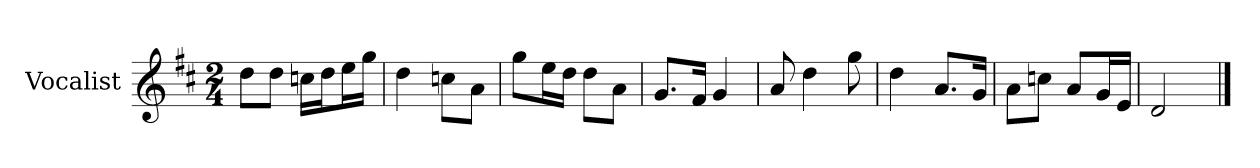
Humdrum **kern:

**kern
*part1
*staff1
*I"Vocalist
*k[f#c#]
*D:
*M2/4
=
8ddL
8ddJ
16ccnLL
16ddJ
16eeL
16ggJJ
=1
4dd
8ccnL
8aJ
=2
8ggL
16eeL
16ddJJ
8ddL
8aJ
=3
8.gL
16f#Jk
4g
=4
8a
4dd
8gg
=5
4dd
8.aL
16gJk
=6
8aL
8ccnJ
8aL
16gL
16eJJ
=7
2d
==
*-
